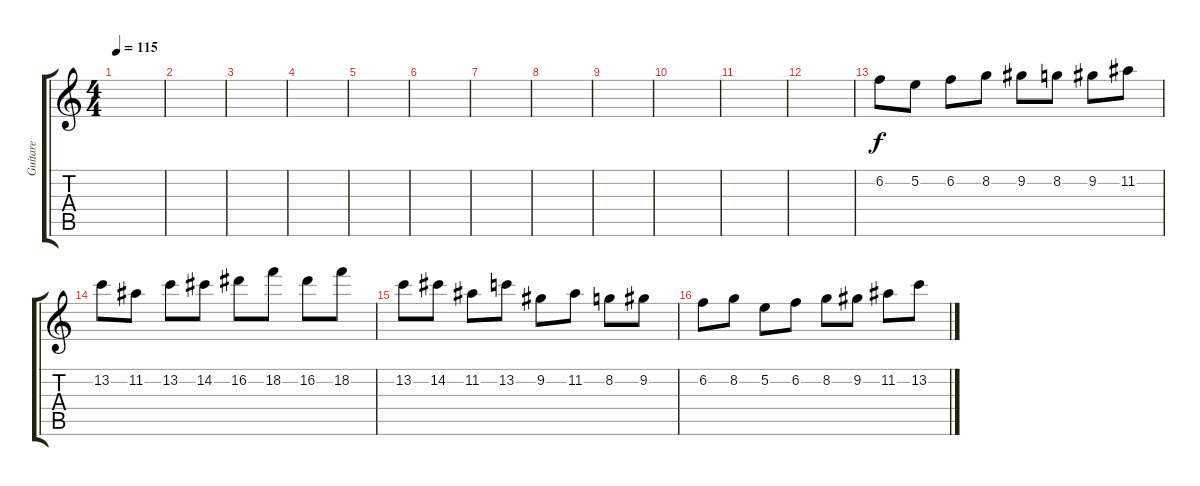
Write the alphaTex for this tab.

\track ("Guitare" "Guitare") {instrument acousticguitarsteel}
\staff {score tabs}
\tuning (E4 B3 G3 D3 A2 E2) {hide}
\ts (4 4)
\tempo 115
\clef g2
\ks c
|
|
|
|
|
|
|
|
|
|
|
|
6.2.8 5.2.8 6.2.8 8.2.8 9.2.8 8.2.8 9.2.8 11.2.8 |
13.2.8 11.2.8 13.2.8 14.2.8 16.2.8 18.2.8 16.2.8 18.2.8 |
13.2.8 14.2.8 11.2.8 13.2.8 9.2.8 11.2.8 8.2.8 9.2.8 |
6.2.8 8.2.8 5.2.8 6.2.8 8.2.8 9.2.8 11.2.8 13.2.8
